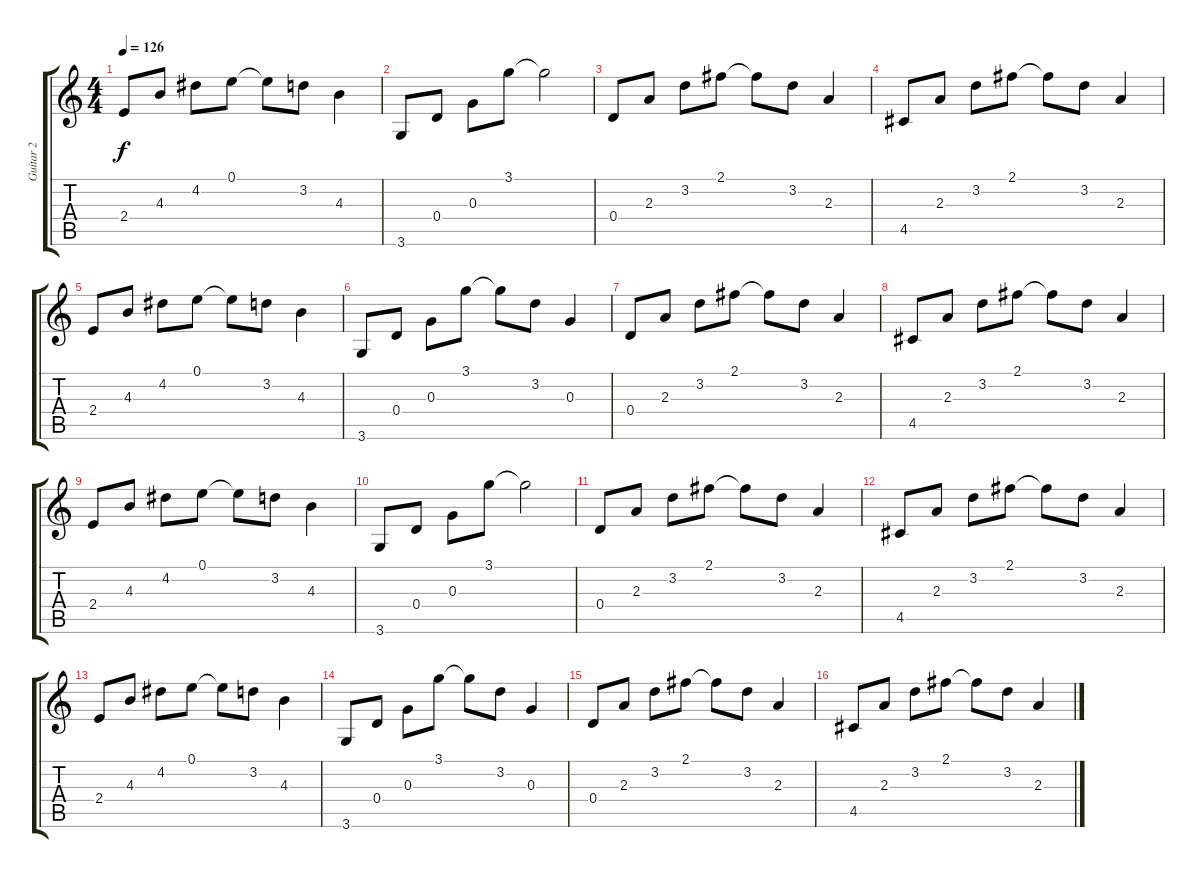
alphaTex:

\track ("Guitar 2" "Guitar 2") {instrument electricguitarclean}
\staff {score tabs}
\tuning (E4 B3 G3 D3 A2 E2) {hide}
\ts (4 4)
\tempo 126
\clef g2
\ks c
2.4.8{dy f} 4.3.8 4.2.8 0.1.8 0.1{t}.8 3.2.8 4.3.4 |
3.6.8 0.4.8 0.3.8 3.1.8 3.1{t}.2 |
0.4.8 2.3.8 3.2.8 2.1.8 2.1{t}.8 3.2.8 2.3.4 |
4.5.8 2.3.8 3.2.8 2.1.8 2.1{t}.8 3.2.8 2.3.4 |
2.4.8 4.3.8 4.2.8 0.1.8 0.1{t}.8 3.2.8 4.3.4 |
3.6.8 0.4.8 0.3.8 3.1.8 3.1{t}.8 3.2.8 0.3.4 |
0.4.8 2.3.8 3.2.8 2.1.8 2.1{t}.8 3.2.8 2.3.4 |
4.5.8 2.3.8 3.2.8 2.1.8 2.1{t}.8 3.2.8 2.3.4 |
2.4.8 4.3.8 4.2.8 0.1.8 0.1{t}.8 3.2.8 4.3.4 |
3.6.8 0.4.8 0.3.8 3.1.8 3.1{t}.2 |
0.4.8 2.3.8 3.2.8 2.1.8 2.1{t}.8 3.2.8 2.3.4 |
4.5.8 2.3.8 3.2.8 2.1.8 2.1{t}.8 3.2.8 2.3.4 |
2.4.8 4.3.8 4.2.8 0.1.8 0.1{t}.8 3.2.8 4.3.4 |
3.6.8 0.4.8 0.3.8 3.1.8 3.1{t}.8 3.2.8 0.3.4 |
0.4.8 2.3.8 3.2.8 2.1.8 2.1{t}.8 3.2.8 2.3.4 |
4.5.8 2.3.8 3.2.8 2.1.8 2.1{t}.8 3.2.8 2.3.4
